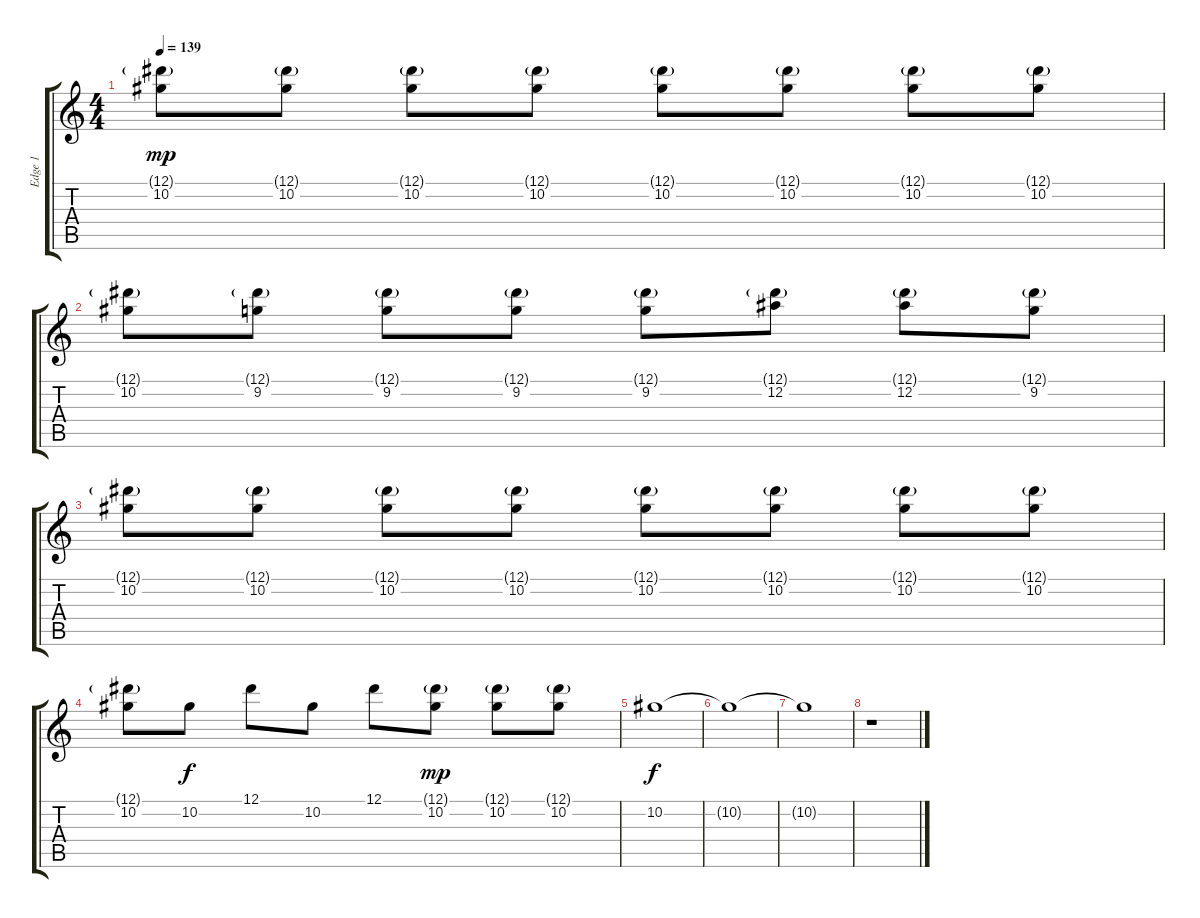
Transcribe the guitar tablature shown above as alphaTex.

\track ("Edge 1" "Edge 1") {instrument overdrivenguitar}
\staff {score tabs}
\tuning (Eb4 Bb3 Gb3 Db3 Ab2 Eb2) {hide}
\ts (4 4)
\tempo 139
\clef g2
\ks c
(12.1{g} 10.2).8{dy mp} (12.1{g} 10.2).8 (12.1{g} 10.2).8 (12.1{g} 10.2).8 (12.1{g} 10.2).8 (12.1{g} 10.2).8 (12.1{g} 10.2).8 (12.1{g} 10.2).8 |
(12.1{g} 10.2).8 (12.1{g} 9.2).8 (12.1{g} 9.2).8 (12.1{g} 9.2).8 (12.1{g} 9.2).8 (12.1{g} 12.2).8 (12.1{g} 12.2).8 (12.1{g} 9.2).8 |
(12.1{g} 10.2).8 (12.1{g} 10.2).8 (12.1{g} 10.2).8 (12.1{g} 10.2).8 (12.1{g} 10.2).8 (12.1{g} 10.2).8 (12.1{g} 10.2).8 (12.1{g} 10.2).8 |
(12.1{g} 10.2).8 10.2.8{dy f} 12.1.8 10.2.8 12.1.8 (12.1{g} 10.2).8{dy mp} (12.1{g} 10.2).8 (12.1{g} 10.2).8 |
10.2.1{dy f} |
10.2{t}.1 |
10.2{t}.1 |
r.1
